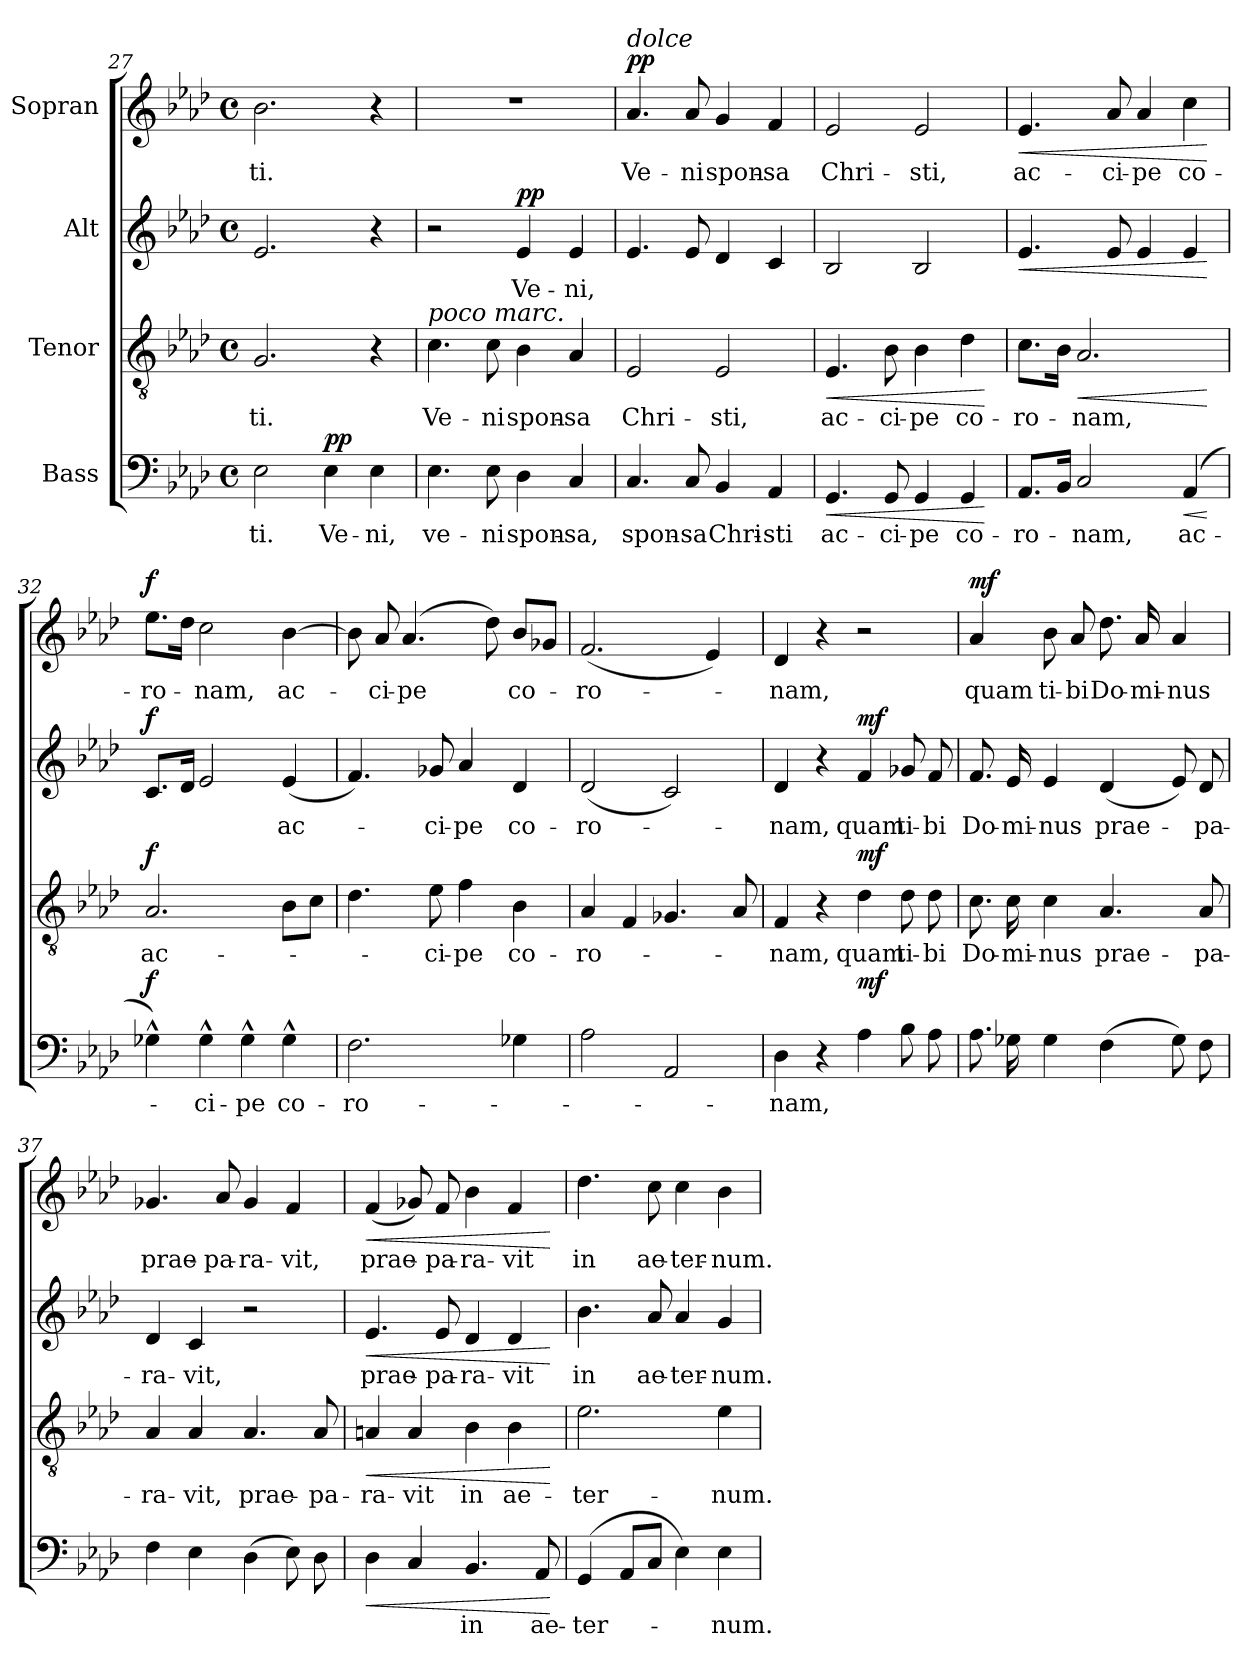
**kern	**text	**dynam	**kern	**text	**dynam	**kern	**text	**dynam	**kern	**text	**dynam
*part4	*part4	*part4	*part3	*part3	*part3	*part2	*part2	*part2	*part1	*part1	*part1
*staff4	*staff4	*staff4	*staff3	*staff3	*staff3	*staff2	*staff2	*staff2	*staff1	*staff1	*staff1
*I"Bass	*	*	*I"Tenor	*	*	*I"Alt	*	*	*I"Sopran	*	*
*clefF4	*	*	*clefGv2	*	*	*clefG2	*	*	*clefG2	*	*
*k[b-e-a-d-]	*	*	*k[b-e-a-d-]	*	*	*k[b-e-a-d-]	*	*	*k[b-e-a-d-]	*	*
*A-:	*	*	*A-:	*	*	*A-:	*	*	*A-:	*	*
*M4/4	*	*	*M4/4	*	*	*M4/4	*	*	*M4/4	*	*
*met(c)	*	*	*met(c)	*	*	*met(c)	*	*	*met(c)	*	*
=27	=27	=27	=27	=27	=27	=27	=27	=27	=27	=27	=27
2E-\	-ti.	.	2.G/	-ti.	.	2.e-/	.	.	2.b-\	-ti.	.
!	!	!LO:DY:a	!	!	!	!	!	!	!	!	!
4E-\	Ve-	pp	.	.	.	.	.	.	.	.	.
4E-\	-ni,	.	4r	.	.	4r	.	.	4r	.	.
=28	=28	=28	=28	=28	=28	=28	=28	=28	=28	=28	=28
!	!	!	!LO:TX:a:i:t=poco marc.	!	!	!	!	!	!	!	!
4.E-\	ve-	.	4.c\	Ve-	.	2r	.	.	1r	.	.
8E-\	-ni	.	8c\	-ni	.	.	.	.	.	.	.
!	!	!	!	!	!	!	!	!LO:DY:a	!	!	!
4D-\	spon-	.	4B-\	spon-	.	4e-/	Ve-	pp	.	.	.
4C/	-sa,	.	4A-/	-sa	.	4e-/	-ni,	.	.	.	.
!!LO:LB:g=z
=29	=29	=29	=29	=29	=29	=29	=29	=29	=29	=29	=29
!	!	!	!	!	!	!	!	!	!LO:TX:a:i:t=dolce	!	!
!	!	!	!	!	!	!	!	!	!	!	!LO:DY:a
4.C/	spon-	.	2E-/	Chri-	.	4.e-/	.	.	4.a-/	Ve-	pp
8C/	-sa	.	.	.	.	8e-/	.	.	8a-/	-ni	.
4BB-/	Chri-	.	2E-/	-sti,	.	4d-/	.	.	4g/	spon-	.
4AA-/	-sti	.	.	.	.	4c/	.	.	4f/	-sa	.
=30	=30	=30	=30	=30	=30	=30	=30	=30	=30	=30	=30
!	!	!LO:HP:b	!	!	!LO:HP:b	!	!	!	!	!	!
4.GG/	ac-	<	4.E-/	ac-	<	2B-/	.	.	2e-/	Chri-	.
8GG/	-ci-	.	8B-\	-ci-	.	.	.	.	.	.	.
4GG/	-pe	.	4B-\	-pe	.	2B-/	.	.	2e-/	-sti,	.
4GG/	co-	.	4d-\	co-	.	.	.	.	.	.	.
.	.	[	.	.	[	.	.	.	.	.	.
=31	=31	=31	=31	=31	=31	=31	=31	=31	=31	=31	=31
!	!	!	!	!	!	!	!	!LO:HP:b	!	!	!LO:HP:b
8.AA-/L	-ro-	.	8.c\L	-ro-	.	4.e-/	.	<	4.e-/	ac-	<
16BB-/Jk	.	.	16B-\Jk	.	.	.	.	.	.	.	.
!	!	!	!	!	!LO:HP:b	!	!	!	!	!	!
2C/	-nam,	.	2.A-/	-nam,	<	.	.	.	.	.	.
.	.	.	.	.	.	8e-/	.	.	8a-/	-ci-	.
.	.	.	.	.	.	4e-/	.	.	4a-/	-pe	.
!	!	!LO:HP:b	!	!	!	!	!	!	!	!	!
(4AA-/	ac-	<	.	.	.	4e-/	.	.	4cc\	co-	.
.	.	[	.	.	[	.	.	[	.	.	[
=32	=32	=32	=32	=32	=32	=32	=32	=32	=32	=32	=32
!	!	!LO:DY:a	!	!	!LO:DY:a	!	!	!LO:DY:a	!	!	!LO:DY:a
4G-X^^\)	.	f	2.A-/	ac-	f	8.c/L	.	f	8.ee-\L	-ro-	f
.	.	.	.	.	.	16d-/Jk	.	.	16dd-\Jk	.	.
4G-^^\	-ci-	.	.	.	.	2e-/	.	.	2cc\	-nam,	.
4G-^^\	-pe	.	.	.	.	.	.	.	.	.	.
4G-^^\	co-	.	8B-\L	.	.	(4e-/	ac-	.	[4b-\	ac-	.
.	.	.	8c\J	.	.	.	.	.	.	.	.
=33	=33	=33	=33	=33	=33	=33	=33	=33	=33	=33	=33
2.F\	-ro-	.	4.d-\	.	.	4.f/)	.	.	8b-\]	.	.
.	.	.	.	.	.	.	.	.	8a-/	-ci-	.
.	.	.	.	.	.	.	.	.	(>4.a-/	-pe	.
.	.	.	8e-\	-ci-	.	8g-X/	-ci-	.	.	.	.
.	.	.	4f\	-pe	.	4a-/	-pe	.	.	.	.
.	.	.	.	.	.	.	.	.	8dd-\)	.	.
4G-X\	.	.	4B-\	co-	.	4d-/	co-	.	8b-/L	co-	.
.	.	.	.	.	.	.	.	.	8g-X/J	.	.
!!LO:PB:g=z
=34	=34	=34	=34	=34	=34	=34	=34	=34	=34	=34	=34
2A-\	.	.	4A-/	-ro-	.	(>2d-/	-ro-	.	(2.f/	-ro-	.
.	.	.	4F/	.	.	.	.	.	.	.	.
2AA-/	.	.	4.G-X/	.	.	2c/)	.	.	.	.	.
.	.	.	.	.	.	.	.	.	4e-/)	.	.
.	.	.	8A-/	.	.	.	.	.	.	.	.
=35	=35	=35	=35	=35	=35	=35	=35	=35	=35	=35	=35
4D-\	-nam,	.	4F/	-nam,	.	4d-/	-nam,	.	4d-/	-nam,	.
4r	.	.	4r	.	.	4r	.	.	4r	.	.
!	!	!LO:DY:a	!	!	!LO:DY:a	!	!	!LO:DY:a	!	!	!
4A-\	.	mf	4d-\	quam	mf	4f/	quam	mf	2r	.	.
8B-\	.	.	8d-\	ti-	.	8g-X/	ti-	.	.	.	.
8A-\	.	.	8d-\	-bi	.	8f/	-bi	.	.	.	.
=36	=36	=36	=36	=36	=36	=36	=36	=36	=36	=36	=36
!	!	!	!	!	!	!	!	!	!	!	!LO:DY:a
8.A-\	.	.	8.c\	Do-	.	8.f/	Do-	.	4a-/	quam	mf
16G-X\	.	.	16c\	-mi-	.	16e-/	-mi-	.	.	.	.
4G-\	.	.	4c\	-nus	.	4e-/	-nus	.	8b-\	ti-	.
.	.	.	.	.	.	.	.	.	8a-/	-bi	.
(>4F\	.	.	4.A-/	prae-	.	(>4d-/	prae-	.	8.dd-\	Do-	.
.	.	.	.	.	.	.	.	.	16a-/	-mi-	.
8G-\)	.	.	.	.	.	8e-/)	.	.	4a-/	-nus	.
8F\	.	.	8A-/	-pa-	.	8d-/	-pa-	.	.	.	.
=37	=37	=37	=37	=37	=37	=37	=37	=37	=37	=37	=37
4F\	.	.	4A-/	-ra-	.	4d-/	-ra-	.	4.g-X/	prae-	.
4E-\	.	.	4A-/	-vit,	.	4c/	-vit,	.	.	.	.
.	.	.	.	.	.	.	.	.	8a-/	-pa-	.
(4D-\	.	.	4.A-/	prae-	.	2r	.	.	4g-/	-ra-	.
8E-\)	.	.	.	.	.	.	.	.	4f/	-vit,	.
8D-\	.	.	8A-/	-pa-	.	.	.	.	.	.	.
!!LO:LB:g=z
=38	=38	=38	=38	=38	=38	=38	=38	=38	=38	=38	=38
!	!	!LO:HP:b	!	!	!LO:HP:b	!	!	!LO:HP:b	!	!	!LO:HP:b
4D-\	.	<	4An/	-ra-	<	4.e-/	prae-	<	(4f/	prae-	<
4C/	.	.	4A/	-vit	.	.	.	.	8g-X/)	.	.
.	.	.	.	.	.	8e-/	-pa-	.	8f/	-pa-	.
4.BB-/	in	.	4B-\	in	.	4d-/	-ra-	.	4b-\	-ra-	.
.	.	.	4B-\	ae-	.	4d-/	-vit	.	4f/	-vit	.
8AA-/	ae-	.	.	.	.	.	.	.	.	.	.
.	.	[	.	.	[	.	.	[	.	.	[
=39	=39	=39	=39	=39	=39	=39	=39	=39	=39	=39	=39
(4GG/	-ter-	.	2.e-\	-ter-	.	4.b-\	in	.	4.dd-\	in	.
8AA-/L	.	.	.	.	.	.	.	.	.	.	.
8C/J	.	.	.	.	.	8a-/	ae-	.	8cc\	ae-	.
4E-\)	.	.	.	.	.	4a-/	-ter-	.	4cc\	-ter-	.
4E-\	-num.	.	4e-\	-num.	.	4g/	-num.	.	4b-\	-num.	.
=	=	=	=	=	=	=	=	=	=	=	=
*-	*-	*-	*-	*-	*-	*-	*-	*-	*-	*-	*-
